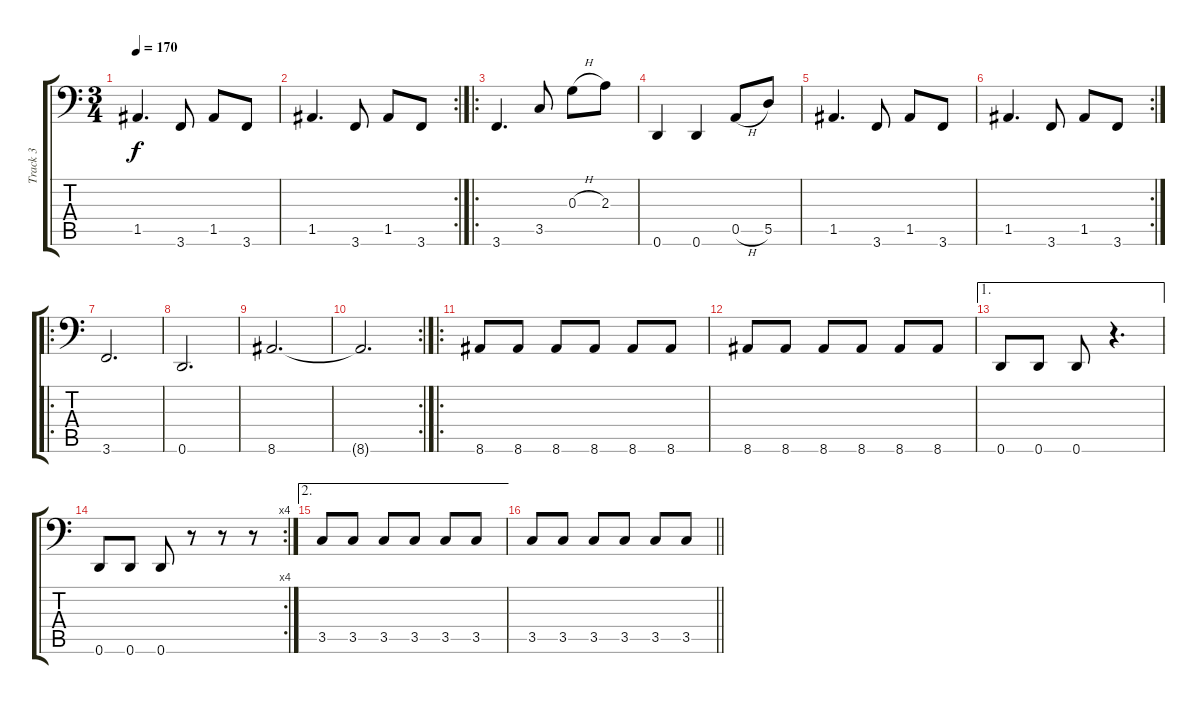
\track ("Track 3" "Track 3") {instrument electricbasspick}
\staff {score tabs}
\tuning (E3 B2 G2 D2 A1 D1) {hide}
\ts (3 4)
\tempo 170
\clef f4
\ks c
1.5.4{d dy f} 3.6.8 1.5.8 3.6.8 |
\rc 2
1.5.4{d} 3.6.8 1.5.8 3.6.8 |
\ro
3.6.4{d} 3.5.8 0.3{h}.8 2.3.8 |
0.6.4 0.6.4 0.5{h}.8 5.5.8 |
1.5.4{d} 3.6.8 1.5.8 3.6.8 |
\rc 2
1.5.4{d} 3.6.8 1.5.8 3.6.8 |
\ro
3.6.2{d} |
0.6.2{d} |
8.6.2{d} |
\rc 2
8.6{t}.2{d} |
\ro
8.6.8 8.6.8 8.6.8 8.6.8 8.6.8 8.6.8 |
8.6.8 8.6.8 8.6.8 8.6.8 8.6.8 8.6.8 |
\ae 1
0.6.8 0.6.8 0.6.8 r.4{d} |
\rc 4
0.6.8 0.6.8 0.6.8 r.8 r.8 r.8 |
\ae 2
3.5.8 3.5.8 3.5.8 3.5.8 3.5.8 3.5.8 |
\barLineRight lightlight
3.5.8 3.5.8 3.5.8 3.5.8 3.5.8 3.5.8
